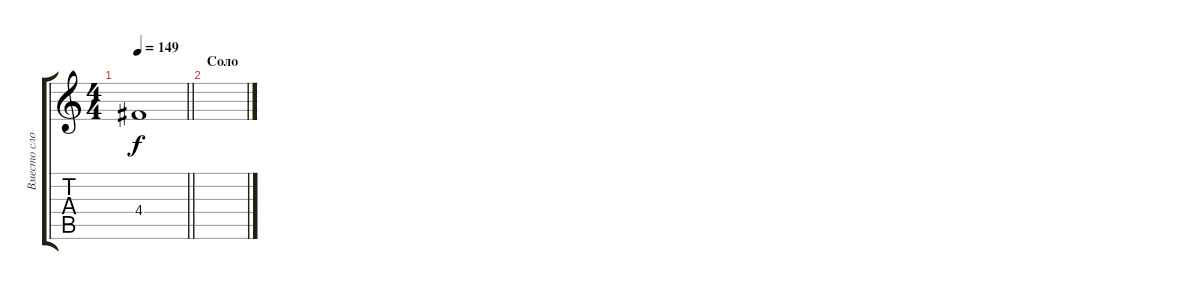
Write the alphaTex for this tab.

\track ("Вместо слов" "Вместо сло") {instrument acousticguitarsteel}
\staff {score tabs}
\tuning (E4 B3 G3 D3 A2 E2) {hide}
\ts (4 4)
\tempo 149
\clef g2
\barLineRight lightlight
\ks c
4.4{t}.1{dy f} |
\section ("" "Соло")
